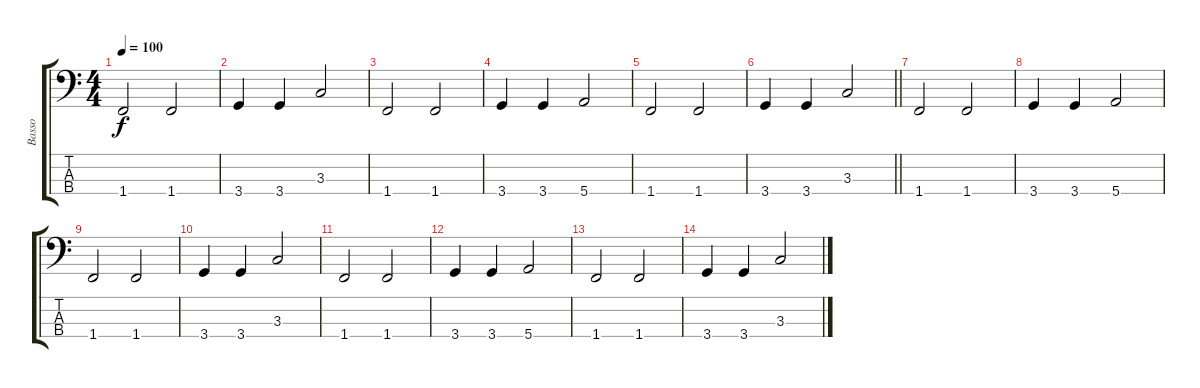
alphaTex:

\track ("Basso" "Basso") {instrument electricbasspick bank 1}
\staff {score tabs}
\tuning (G2 D2 A1 E1) {hide}
\ts (4 4)
\tempo 100
\clef f4
\ks c
1.4.2{dy f} 1.4.2 |
3.4.4 3.4.4 3.3.2 |
1.4.2 1.4.2 |
3.4.4 3.4.4 5.4.2 |
1.4.2 1.4.2 |
\barLineRight lightlight
3.4.4 3.4.4 3.3.2 |
1.4.2 1.4.2 |
3.4.4 3.4.4 5.4.2 |
1.4.2 1.4.2 |
3.4.4 3.4.4 3.3.2 |
1.4.2 1.4.2 |
3.4.4 3.4.4 5.4.2 |
1.4.2 1.4.2 |
3.4.4 3.4.4 3.3.2
